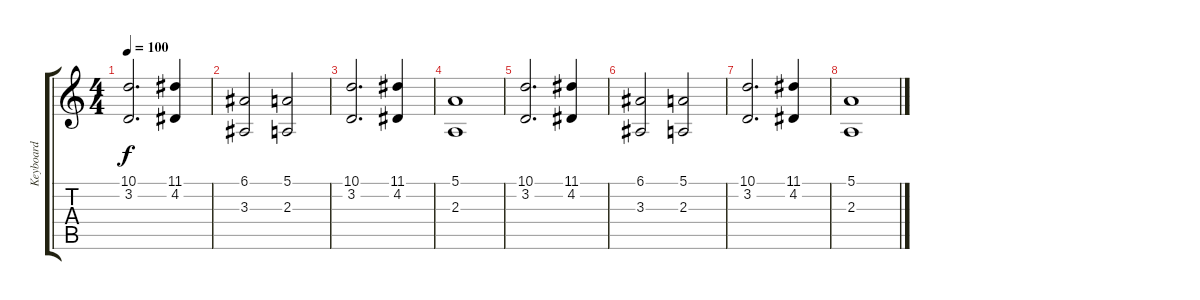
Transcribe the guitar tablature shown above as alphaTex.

\track ("Keyboard" "Keyboard") {instrument pad8sweep}
\staff {score tabs}
\tuning (E4 B3 G3 D3 A2 D2) {hide}
\ts (4 4)
\tempo 100
\clef g2
\ks c
(10.1 3.2).2{d dy f} (11.1 4.2).4 |
(6.1 3.3).2 (5.1 2.3).2 |
(10.1 3.2).2{d} (11.1 4.2).4 |
(5.1 2.3).1 |
(10.1 3.2).2{d} (11.1 4.2).4 |
(6.1 3.3).2 (5.1 2.3).2 |
(10.1 3.2).2{d} (11.1 4.2).4 |
(5.1 2.3).1
